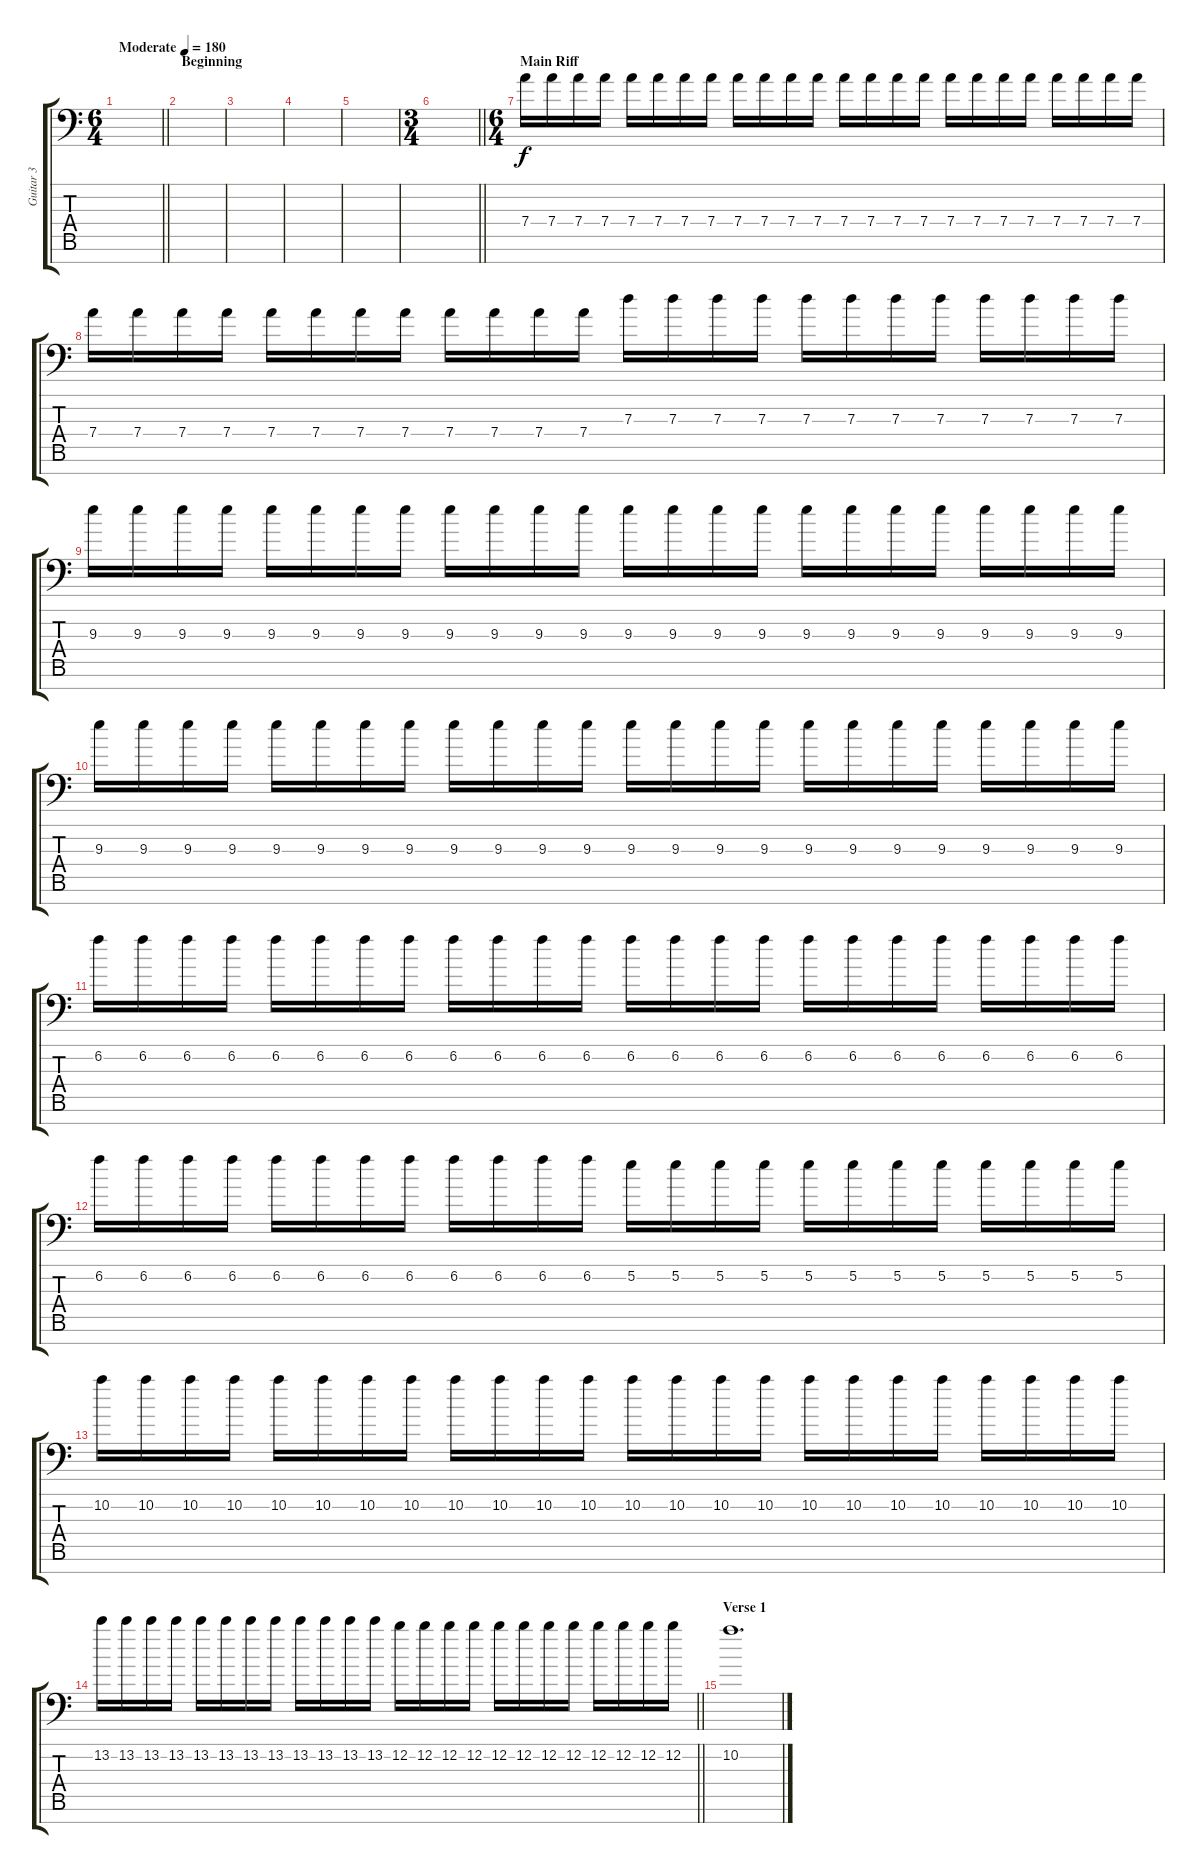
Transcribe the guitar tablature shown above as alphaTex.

\track ("Guitar 3" "Guitar 3") {instrument distortionguitar}
\staff {score tabs}
\tuning (E4 B3 G3 D3 A2 E2 A1) {hide}
\ts (6 4)
\tempo (180 "Moderate")
\clef f4
\barLineRight lightlight
\ks c
|
\section ("" "Beginning")
|
|
|
|
\ts (3 4)
\barLineRight lightlight
|
\ts (6 4)
\section ("" "Main Riff")
7.4.16 7.4.16 7.4.16 7.4.16 7.4.16 7.4.16 7.4.16 7.4.16 7.4.16 7.4.16 7.4.16 7.4.16 7.4.16 7.4.16 7.4.16 7.4.16 7.4.16 7.4.16 7.4.16 7.4.16 7.4.16 7.4.16 7.4.16 7.4.16 |
7.4.16 7.4.16 7.4.16 7.4.16 7.4.16 7.4.16 7.4.16 7.4.16 7.4.16 7.4.16 7.4.16 7.4.16 7.3.16 7.3.16 7.3.16 7.3.16 7.3.16 7.3.16 7.3.16 7.3.16 7.3.16 7.3.16 7.3.16 7.3.16 |
9.3.16 9.3.16 9.3.16 9.3.16 9.3.16 9.3.16 9.3.16 9.3.16 9.3.16 9.3.16 9.3.16 9.3.16 9.3.16 9.3.16 9.3.16 9.3.16 9.3.16 9.3.16 9.3.16 9.3.16 9.3.16 9.3.16 9.3.16 9.3.16 |
9.3.16 9.3.16 9.3.16 9.3.16 9.3.16 9.3.16 9.3.16 9.3.16 9.3.16 9.3.16 9.3.16 9.3.16 9.3.16 9.3.16 9.3.16 9.3.16 9.3.16 9.3.16 9.3.16 9.3.16 9.3.16 9.3.16 9.3.16 9.3.16 |
6.2.16 6.2.16 6.2.16 6.2.16 6.2.16 6.2.16 6.2.16 6.2.16 6.2.16 6.2.16 6.2.16 6.2.16 6.2.16 6.2.16 6.2.16 6.2.16 6.2.16 6.2.16 6.2.16 6.2.16 6.2.16 6.2.16 6.2.16 6.2.16 |
6.2.16 6.2.16 6.2.16 6.2.16 6.2.16 6.2.16 6.2.16 6.2.16 6.2.16 6.2.16 6.2.16 6.2.16 5.2.16 5.2.16 5.2.16 5.2.16 5.2.16 5.2.16 5.2.16 5.2.16 5.2.16 5.2.16 5.2.16 5.2.16 |
10.2.16 10.2.16 10.2.16 10.2.16 10.2.16 10.2.16 10.2.16 10.2.16 10.2.16 10.2.16 10.2.16 10.2.16 10.2.16 10.2.16 10.2.16 10.2.16 10.2.16 10.2.16 10.2.16 10.2.16 10.2.16 10.2.16 10.2.16 10.2.16 |
\barLineRight lightlight
13.2.16 13.2.16 13.2.16 13.2.16 13.2.16 13.2.16 13.2.16 13.2.16 13.2.16 13.2.16 13.2.16 13.2.16 12.2.16 12.2.16 12.2.16 12.2.16 12.2.16 12.2.16 12.2.16 12.2.16 12.2.16 12.2.16 12.2.16 12.2.16 |
\section ("" "Verse 1")
10.2.1{d volume 0}
